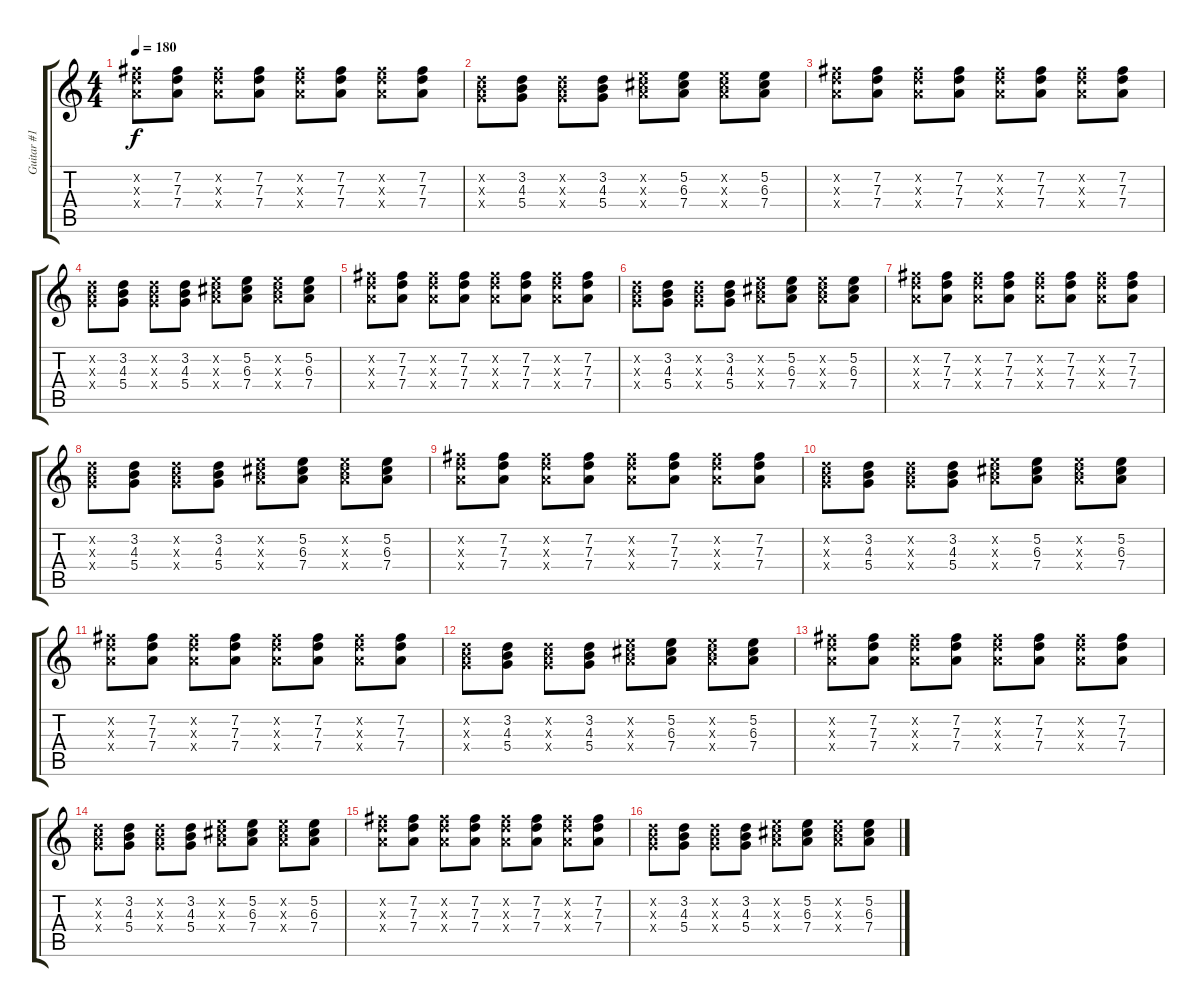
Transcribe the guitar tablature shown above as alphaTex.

\track ("Guitar #1" "Guitar #1") {instrument electricguitarclean}
\staff {score tabs}
\tuning (E4 B3 G3 D3 A2 E2) {hide}
\ts (4 4)
\tempo 180
\clef g2
\ks c
(7.2{x} 7.3{x} 7.4{x}).8{dy f} (7.2 7.3 7.4).8 (7.2{x} 7.3{x} 7.4{x}).8 (7.2 7.3 7.4).8 (7.2{x} 7.3{x} 7.4{x}).8 (7.2 7.3 7.4).8 (7.2{x} 7.3{x} 7.4{x}).8 (7.2 7.3 7.4).8 |
(3.2{x} 4.3{x} 5.4{x}).8 (3.2 4.3 5.4).8 (3.2{x} 4.3{x} 5.4{x}).8 (3.2 4.3 5.4).8 (5.2{x} 6.3{x} 7.4{x}).8 (5.2 6.3 7.4).8 (5.2{x} 6.3{x} 7.4{x}).8 (5.2 6.3 7.4).8 |
(7.2{x} 7.3{x} 7.4{x}).8 (7.2 7.3 7.4).8 (7.2{x} 7.3{x} 7.4{x}).8 (7.2 7.3 7.4).8 (7.2{x} 7.3{x} 7.4{x}).8 (7.2 7.3 7.4).8 (7.2{x} 7.3{x} 7.4{x}).8 (7.2 7.3 7.4).8 |
(3.2{x} 4.3{x} 5.4{x}).8 (3.2 4.3 5.4).8 (3.2{x} 4.3{x} 5.4{x}).8 (3.2 4.3 5.4).8 (5.2{x} 6.3{x} 7.4{x}).8 (5.2 6.3 7.4).8 (5.2{x} 6.3{x} 7.4{x}).8 (5.2 6.3 7.4).8 |
(7.2{x} 7.3{x} 7.4{x}).8 (7.2 7.3 7.4).8 (7.2{x} 7.3{x} 7.4{x}).8 (7.2 7.3 7.4).8 (7.2{x} 7.3{x} 7.4{x}).8 (7.2 7.3 7.4).8 (7.2{x} 7.3{x} 7.4{x}).8 (7.2 7.3 7.4).8 |
(3.2{x} 4.3{x} 5.4{x}).8 (3.2 4.3 5.4).8 (3.2{x} 4.3{x} 5.4{x}).8 (3.2 4.3 5.4).8 (5.2{x} 6.3{x} 7.4{x}).8 (5.2 6.3 7.4).8 (5.2{x} 6.3{x} 7.4{x}).8 (5.2 6.3 7.4).8 |
(7.2{x} 7.3{x} 7.4{x}).8 (7.2 7.3 7.4).8 (7.2{x} 7.3{x} 7.4{x}).8 (7.2 7.3 7.4).8 (7.2{x} 7.3{x} 7.4{x}).8 (7.2 7.3 7.4).8 (7.2{x} 7.3{x} 7.4{x}).8 (7.2 7.3 7.4).8 |
(3.2{x} 4.3{x} 5.4{x}).8 (3.2 4.3 5.4).8 (3.2{x} 4.3{x} 5.4{x}).8 (3.2 4.3 5.4).8 (5.2{x} 6.3{x} 7.4{x}).8 (5.2 6.3 7.4).8 (5.2{x} 6.3{x} 7.4{x}).8 (5.2 6.3 7.4).8 |
(7.2{x} 7.3{x} 7.4{x}).8 (7.2 7.3 7.4).8 (7.2{x} 7.3{x} 7.4{x}).8 (7.2 7.3 7.4).8 (7.2{x} 7.3{x} 7.4{x}).8 (7.2 7.3 7.4).8 (7.2{x} 7.3{x} 7.4{x}).8 (7.2 7.3 7.4).8 |
(3.2{x} 4.3{x} 5.4{x}).8 (3.2 4.3 5.4).8 (3.2{x} 4.3{x} 5.4{x}).8 (3.2 4.3 5.4).8 (5.2{x} 6.3{x} 7.4{x}).8 (5.2 6.3 7.4).8 (5.2{x} 6.3{x} 7.4{x}).8 (5.2 6.3 7.4).8 |
(7.2{x} 7.3{x} 7.4{x}).8 (7.2 7.3 7.4).8 (7.2{x} 7.3{x} 7.4{x}).8 (7.2 7.3 7.4).8 (7.2{x} 7.3{x} 7.4{x}).8 (7.2 7.3 7.4).8 (7.2{x} 7.3{x} 7.4{x}).8 (7.2 7.3 7.4).8 |
(3.2{x} 4.3{x} 5.4{x}).8 (3.2 4.3 5.4).8 (3.2{x} 4.3{x} 5.4{x}).8 (3.2 4.3 5.4).8 (5.2{x} 6.3{x} 7.4{x}).8 (5.2 6.3 7.4).8 (5.2{x} 6.3{x} 7.4{x}).8 (5.2 6.3 7.4).8 |
(7.2{x} 7.3{x} 7.4{x}).8 (7.2 7.3 7.4).8 (7.2{x} 7.3{x} 7.4{x}).8 (7.2 7.3 7.4).8 (7.2{x} 7.3{x} 7.4{x}).8 (7.2 7.3 7.4).8 (7.2{x} 7.3{x} 7.4{x}).8 (7.2 7.3 7.4).8 |
(3.2{x} 4.3{x} 5.4{x}).8 (3.2 4.3 5.4).8 (3.2{x} 4.3{x} 5.4{x}).8 (3.2 4.3 5.4).8 (5.2{x} 6.3{x} 7.4{x}).8 (5.2 6.3 7.4).8 (5.2{x} 6.3{x} 7.4{x}).8 (5.2 6.3 7.4).8 |
(7.2{x} 7.3{x} 7.4{x}).8 (7.2 7.3 7.4).8 (7.2{x} 7.3{x} 7.4{x}).8 (7.2 7.3 7.4).8 (7.2{x} 7.3{x} 7.4{x}).8 (7.2 7.3 7.4).8 (7.2{x} 7.3{x} 7.4{x}).8 (7.2 7.3 7.4).8 |
(3.2{x} 4.3{x} 5.4{x}).8 (3.2 4.3 5.4).8 (3.2{x} 4.3{x} 5.4{x}).8 (3.2 4.3 5.4).8 (5.2{x} 6.3{x} 7.4{x}).8 (5.2 6.3 7.4).8 (5.2{x} 6.3{x} 7.4{x}).8 (5.2 6.3 7.4).8
